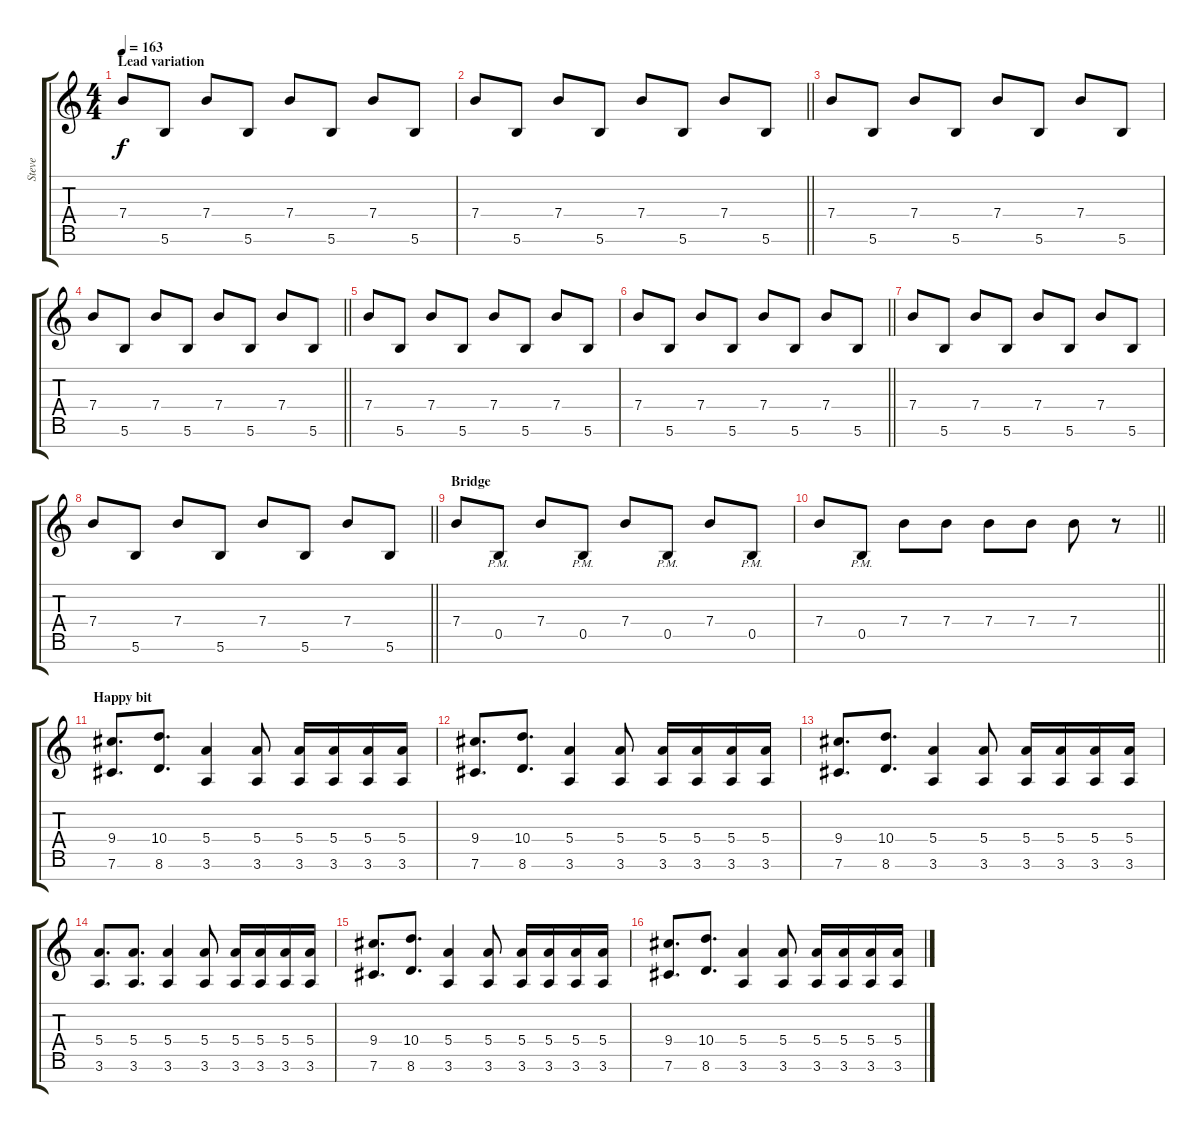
\track ("Steve" "Steve") {instrument distortionguitar}
\staff {score tabs}
\tuning (Gb4 Db4 Ab3 E3 B2 Gb2 B1) {hide}
\ts (4 4)
\section ("" "Lead variation")
\tempo 163
\clef g2
\ks c
7.4.8{dy f} 5.6.8 7.4.8 5.6.8 7.4.8 5.6.8 7.4.8 5.6.8 |
\barLineRight lightlight
7.4.8 5.6.8 7.4.8 5.6.8 7.4.8 5.6.8 7.4.8 5.6.8 |
7.4.8 5.6.8 7.4.8 5.6.8 7.4.8 5.6.8 7.4.8 5.6.8 |
\barLineRight lightlight
7.4.8 5.6.8 7.4.8 5.6.8 7.4.8 5.6.8 7.4.8 5.6.8 |
7.4.8 5.6.8 7.4.8 5.6.8 7.4.8 5.6.8 7.4.8 5.6.8 |
\barLineRight lightlight
7.4.8 5.6.8 7.4.8 5.6.8 7.4.8 5.6.8 7.4.8 5.6.8 |
7.4.8 5.6.8 7.4.8 5.6.8 7.4.8 5.6.8 7.4.8 5.6.8 |
\barLineRight lightlight
7.4.8 5.6.8 7.4.8 5.6.8 7.4.8 5.6.8 7.4.8 5.6.8 |
\section ("" "Bridge")
7.4.8 0.5{pm}.8 7.4.8 0.5{pm}.8 7.4.8 0.5{pm}.8 7.4.8 0.5{pm}.8 |
\barLineRight lightlight
7.4.8 0.5{pm}.8 7.4.8 7.4.8 7.4.8 7.4.8 7.4.8 r.8 |
\section ("" "Happy bit")
(9.4 7.6).8{d} (10.4 8.6).8{d} (5.4 3.6).4 (5.4 3.6).8 (5.4 3.6).16 (5.4 3.6).16 (5.4 3.6).16 (5.4 3.6).16 |
(9.4 7.6).8{d} (10.4 8.6).8{d} (5.4 3.6).4 (5.4 3.6).8 (5.4 3.6).16 (5.4 3.6).16 (5.4 3.6).16 (5.4 3.6).16 |
(9.4 7.6).8{d} (10.4 8.6).8{d} (5.4 3.6).4 (5.4 3.6).8 (5.4 3.6).16 (5.4 3.6).16 (5.4 3.6).16 (5.4 3.6).16 |
(5.4 3.6).8{d} (5.4 3.6).8{d} (5.4 3.6).4 (5.4 3.6).8 (5.4 3.6).16 (5.4 3.6).16 (5.4 3.6).16 (5.4 3.6).16 |
(9.4 7.6).8{d} (10.4 8.6).8{d} (5.4 3.6).4 (5.4 3.6).8 (5.4 3.6).16 (5.4 3.6).16 (5.4 3.6).16 (5.4 3.6).16 |
(9.4 7.6).8{d} (10.4 8.6).8{d} (5.4 3.6).4 (5.4 3.6).8 (5.4 3.6).16 (5.4 3.6).16 (5.4 3.6).16 (5.4 3.6).16
